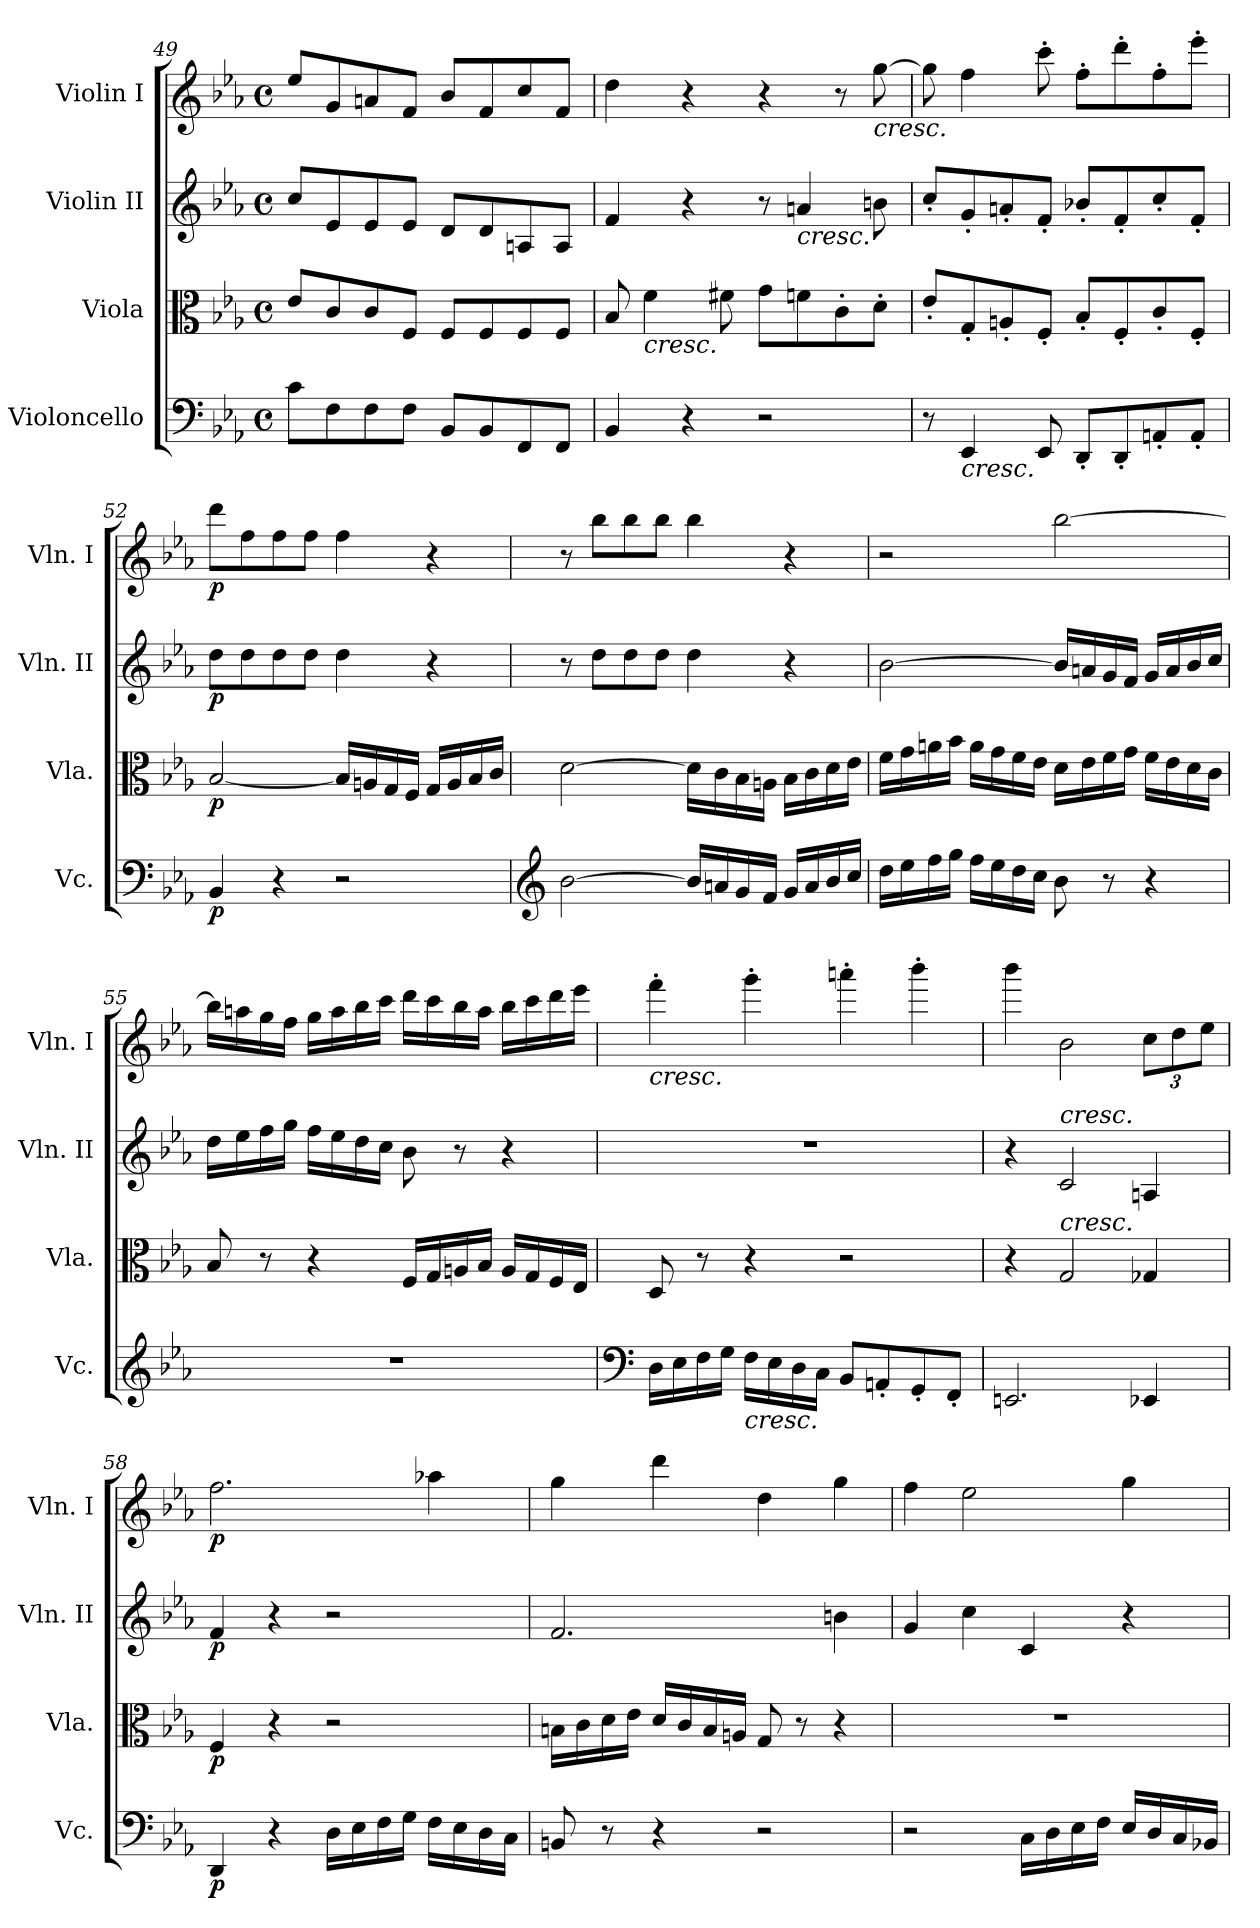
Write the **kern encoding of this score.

**kern	**dynam	**kern	**dynam	**kern	**dynam	**kern	**dynam
*part4	*part4	*part3	*part3	*part2	*part2	*part1	*part1
*staff4	*staff4	*staff3	*staff3	*staff2	*staff2	*staff1	*staff1
*I"Violoncello	*	*I"Viola	*	*I"Violin II	*	*I"Violin I	*
*I'Vc.	*	*I'Vla.	*	*I'Vln. II	*	*I'Vln. I	*
*clefF4	*	*clefC3	*	*clefG2	*	*clefG2	*
*k[b-e-a-]	*	*k[b-e-a-]	*	*k[b-e-a-]	*	*k[b-e-a-]	*
*E-:	*	*E-:	*	*E-:	*	*E-:	*
*M4/4	*	*M4/4	*	*M4/4	*	*M4/4	*
*met(c)	*	*met(c)	*	*met(c)	*	*met(c)	*
=49	=49	=49	=49	=49	=49	=49	=49
8c\L	.	8e-/L	.	8cc/L	.	8ee-/L	.
8F\	.	8c/	.	8e-/	.	8g/	.
8F\	.	8c/	.	8e-/	.	8an/	.
8F\J	.	8F/J	.	8e-/J	.	8f/J	.
8BB-/L	.	8F/L	.	8d/L	.	8b-/L	.
8BB-/	.	8F/	.	8d/	.	8f/	.
8FF/	.	8F/	.	8An/	.	8cc/	.
8FF/J	.	8F/J	.	8A/J	.	8f/J	.
=50	=50	=50	=50	=50	=50	=50	=50
4BB-/	.	8B-/	.	4f/	.	4dd\	.
!	!	!LO:TX:b:i:t=cresc.	!	!	!	!	!
.	.	4f\	.	.	.	.	.
4r	.	.	.	4r	.	4r	.
.	.	8f#X\	.	.	.	.	.
2r	.	8g\L	.	8r	.	4r	.
!	!	!	!	!LO:TX:b:i:t=cresc.	!	!	!
.	.	8fn\	.	4an/	.	.	.
.	.	8c'\	.	.	.	8r	.
!	!	!	!	!	!	!LO:TX:b:i:t=cresc.	!
.	.	8d'\J	.	8bn\	.	[8gg\	.
=51	=51	=51	=51	=51	=51	=51	=51
8r	.	8e-'/L	.	8cc'/L	.	8gg\]	.
!LO:TX:b:i:t=cresc.	!	!	!	!	!	!	!
4EE-/	.	8G'/	.	8g'/	.	4ff\	.
.	.	8An'/	.	8an'/	.	.	.
8EE-/	.	8F'/J	.	8f'/J	.	8ccc'\	.
8DD'/L	.	8B-'/L	.	8b-X'/L	.	8ff'\L	.
8DD'/	.	8F'/	.	8f'/	.	8ddd'\	.
8AAn'/	.	8c'/	.	8cc'/	.	8ff'\	.
8AA'/J	.	8F'/J	.	8f'/J	.	8eee-'\J	.
=52	=52	=52	=52	=52	=52	=52	=52
!	!LO:DY:b	!	!LO:DY:b	!	!LO:DY:b	!	!LO:DY:b
4BB-/	p	[2B-/	p	8dd\L	p	8ddd\L	p
.	.	.	.	8dd\	.	8ff\	.
4r	.	.	.	8dd\	.	8ff\	.
.	.	.	.	8dd\J	.	8ff\J	.
2r	.	16B-/LL]	.	4dd\	.	4ff\	.
.	.	16An/	.	.	.	.	.
.	.	16G/	.	.	.	.	.
.	.	16F/JJ	.	.	.	.	.
.	.	16G/LL	.	4r	.	4r	.
.	.	16A/	.	.	.	.	.
.	.	16B-/	.	.	.	.	.
.	.	16c/JJ	.	.	.	.	.
=53	=53	=53	=53	=53	=53	=53	=53
*clefG2	*	*	*	*	*	*	*
[2b-\	.	[2d\	.	8r	.	8r	.
.	.	.	.	8dd\L	.	8bb-\L	.
.	.	.	.	8dd\	.	8bb-\	.
.	.	.	.	8dd\J	.	8bb-\J	.
16b-/LL]	.	16d\LL]	.	4dd\	.	4bb-\	.
16an/	.	16c\	.	.	.	.	.
16g/	.	16B-\	.	.	.	.	.
16f/JJ	.	16An\JJ	.	.	.	.	.
16g/LL	.	16B-\LL	.	4r	.	4r	.
16a/	.	16c\	.	.	.	.	.
16b-/	.	16d\	.	.	.	.	.
16cc/JJ	.	16e-\JJ	.	.	.	.	.
=54	=54	=54	=54	=54	=54	=54	=54
16dd\LL	.	16f\LL	.	[2b-\	.	2r	.
16ee-\	.	16g\	.	.	.	.	.
16ff\	.	16an\	.	.	.	.	.
16gg\JJ	.	16b-\JJ	.	.	.	.	.
16ff\LL	.	16a\LL	.	.	.	.	.
16ee-\	.	16g\	.	.	.	.	.
16dd\	.	16f\	.	.	.	.	.
16cc\JJ	.	16e-\JJ	.	.	.	.	.
8b-\	.	16d\LL	.	16b-/LL]	.	[2bb-\	.
.	.	16e-\	.	16an/	.	.	.
8r	.	16f\	.	16g/	.	.	.
.	.	16g\JJ	.	16f/JJ	.	.	.
4r	.	16f\LL	.	16g/LL	.	.	.
.	.	16e-\	.	16a/	.	.	.
.	.	16d\	.	16b-/	.	.	.
.	.	16c\JJ	.	16cc/JJ	.	.	.
=55	=55	=55	=55	=55	=55	=55	=55
1r	.	8B-/	.	16dd\LL	.	16bb-\LL]	.
.	.	.	.	16ee-\	.	16aan\	.
.	.	8r	.	16ff\	.	16gg\	.
.	.	.	.	16gg\JJ	.	16ff\JJ	.
.	.	4r	.	16ff\LL	.	16gg\LL	.
.	.	.	.	16ee-\	.	16aa\	.
.	.	.	.	16dd\	.	16bb-\	.
.	.	.	.	16cc\JJ	.	16ccc\JJ	.
.	.	16F/LL	.	8b-\	.	16ddd\LL	.
.	.	16G/	.	.	.	16ccc\	.
.	.	16An/	.	8r	.	16bb-\	.
.	.	16B-/JJ	.	.	.	16aa\JJ	.
.	.	16A/LL	.	4r	.	16bb-\LL	.
.	.	16G/	.	.	.	16ccc\	.
.	.	16F/	.	.	.	16ddd\	.
.	.	16E-/JJ	.	.	.	16eee-\JJ	.
=56	=56	=56	=56	=56	=56	=56	=56
*clefF4	*	*	*	*	*	*	*
!	!	!	!	!	!	!LO:TX:b:i:t=cresc.	!
16D\LL	.	8D/	.	1r	.	4fff'\	.
16E-\	.	.	.	.	.	.	.
16F\	.	8r	.	.	.	.	.
16G\JJ	.	.	.	.	.	.	.
!LO:TX:b:i:t=cresc.	!	!	!	!	!	!	!
16F\LL	.	4r	.	.	.	4ggg'\	.
16E-\	.	.	.	.	.	.	.
16D\	.	.	.	.	.	.	.
16C\JJ	.	.	.	.	.	.	.
8BB-/L	.	2r	.	.	.	4aaan'\	.
8AAn'/	.	.	.	.	.	.	.
8GG'/	.	.	.	.	.	4bbb-'\	.
8FF'/J	.	.	.	.	.	.	.
=57	=57	=57	=57	=57	=57	=57	=57
2.EEn/	.	4r	.	4r	.	4bbb-\	.
!	!	!	!	!LO:TX:a:i:t=cresc.	!	!	!
!	!	!LO:TX:a:i:t=cresc.	!	!	!	!	!
.	.	2G/	.	2c/	.	2b-\	.
*	*	*	*	*	*	*Xbrackettup	*
4EE-X/	.	4G-X/	.	4An/	.	12cc\L	.
.	.	.	.	.	.	12dd\	.
.	.	.	.	.	.	12ee-\J	.
=58	=58	=58	=58	=58	=58	=58	=58
!	!LO:DY:b	!	!LO:DY:b	!	!LO:DY:b	!	!LO:DY:b
4DD/	p	4F/	p	4f/	p	2.ff\	p
4r	.	4r	.	4r	.	.	.
16D\LL	.	2r	.	2r	.	.	.
16E-\	.	.	.	.	.	.	.
16F\	.	.	.	.	.	.	.
16G\JJ	.	.	.	.	.	.	.
16F\LL	.	.	.	.	.	4aa-X\	.
16E-\	.	.	.	.	.	.	.
16D\	.	.	.	.	.	.	.
16C\JJ	.	.	.	.	.	.	.
=59	=59	=59	=59	=59	=59	=59	=59
8BBn/	.	16Bn\LL	.	2.f/	.	4gg\	.
.	.	16c\	.	.	.	.	.
8r	.	16d\	.	.	.	.	.
.	.	16e-\JJ	.	.	.	.	.
4r	.	16d/LL	.	.	.	4ddd\	.
.	.	16c/	.	.	.	.	.
.	.	16B/	.	.	.	.	.
.	.	16An/JJ	.	.	.	.	.
2r	.	8G/	.	.	.	4dd\	.
.	.	8r	.	.	.	.	.
.	.	4r	.	4bn\	.	4gg\	.
=60	=60	=60	=60	=60	=60	=60	=60
2r	.	1r	.	4g/	.	4ff\	.
.	.	.	.	4cc\	.	2ee-\	.
16C\LL	.	.	.	4c/	.	.	.
16D\	.	.	.	.	.	.	.
16E-\	.	.	.	.	.	.	.
16F\JJ	.	.	.	.	.	.	.
16E-/LL	.	.	.	4r	.	4gg\	.
16D/	.	.	.	.	.	.	.
16C/	.	.	.	.	.	.	.
16BB-X/JJ	.	.	.	.	.	.	.
=	=	=	=	=	=	=	=
*-	*-	*-	*-	*-	*-	*-	*-
